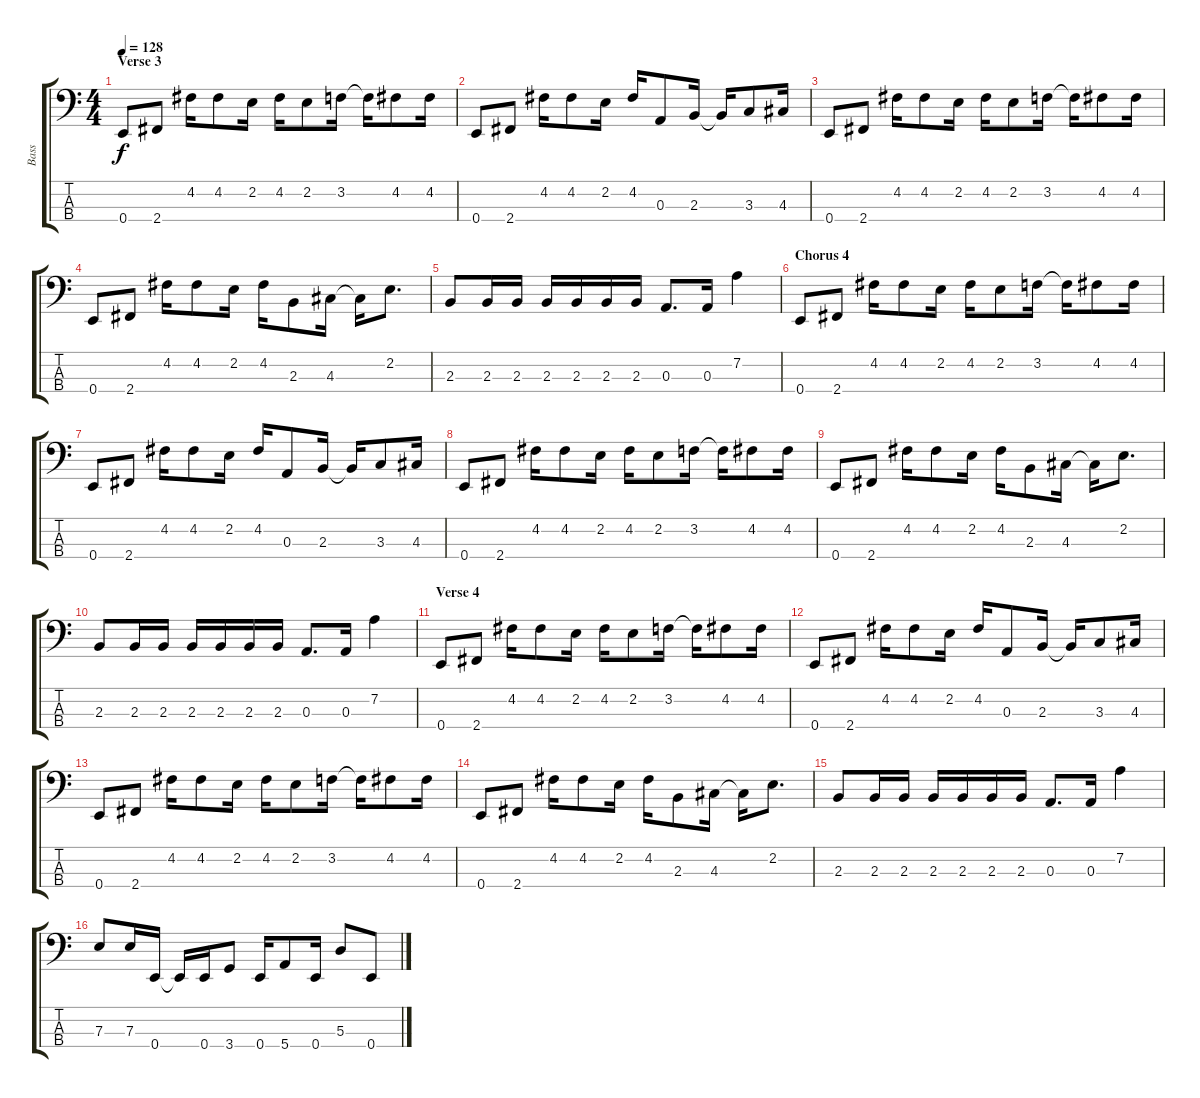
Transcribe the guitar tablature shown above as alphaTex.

\track ("Bass" "Bass") {instrument electricbassfinger}
\staff {score tabs}
\tuning (G2 D2 A1 E1) {hide}
\ts (4 4)
\section ("" "Verse 3")
\tempo 128
\clef f4
\ks c
0.4.8{dy f} 2.4.8 4.2.16 4.2.8 2.2.16 4.2.16 2.2.8 3.2.16 3.2{t}.16 4.2.8 4.2.16 |
0.4.8 2.4.8 4.2.16 4.2.8 2.2.16 4.2.16 0.3.8 2.3.16 2.3{t}.16 3.3.8 4.3.16 |
0.4.8 2.4.8 4.2.16 4.2.8 2.2.16 4.2.16 2.2.8 3.2.16 3.2{t}.16 4.2.8 4.2.16 |
0.4.8 2.4.8 4.2.16 4.2.8 2.2.16 4.2.16 2.3.8 4.3.16 4.3{t}.16 2.2.8{d} |
2.3.8 2.3.16 2.3.16 2.3.16 2.3.16 2.3.16 2.3.16 0.3.8{d} 0.3.16 7.2.4 |
\section ("" "Chorus 4")
0.4.8 2.4.8 4.2.16 4.2.8 2.2.16 4.2.16 2.2.8 3.2.16 3.2{t}.16 4.2.8 4.2.16 |
0.4.8 2.4.8 4.2.16 4.2.8 2.2.16 4.2.16 0.3.8 2.3.16 2.3{t}.16 3.3.8 4.3.16 |
0.4.8 2.4.8 4.2.16 4.2.8 2.2.16 4.2.16 2.2.8 3.2.16 3.2{t}.16 4.2.8 4.2.16 |
0.4.8 2.4.8 4.2.16 4.2.8 2.2.16 4.2.16 2.3.8 4.3.16 4.3{t}.16 2.2.8{d} |
2.3.8 2.3.16 2.3.16 2.3.16 2.3.16 2.3.16 2.3.16 0.3.8{d} 0.3.16 7.2.4 |
\section ("" "Verse 4")
0.4.8 2.4.8 4.2.16 4.2.8 2.2.16 4.2.16 2.2.8 3.2.16 3.2{t}.16 4.2.8 4.2.16 |
0.4.8 2.4.8 4.2.16 4.2.8 2.2.16 4.2.16 0.3.8 2.3.16 2.3{t}.16 3.3.8 4.3.16 |
0.4.8 2.4.8 4.2.16 4.2.8 2.2.16 4.2.16 2.2.8 3.2.16 3.2{t}.16 4.2.8 4.2.16 |
0.4.8 2.4.8 4.2.16 4.2.8 2.2.16 4.2.16 2.3.8 4.3.16 4.3{t}.16 2.2.8{d} |
2.3.8 2.3.16 2.3.16 2.3.16 2.3.16 2.3.16 2.3.16 0.3.8{d} 0.3.16 7.2.4 |
7.3.8 7.3.16 0.4.16 0.4{t}.16 0.4.16 3.4.8 0.4.16 5.4.8 0.4.16 5.3.8 0.4.8
